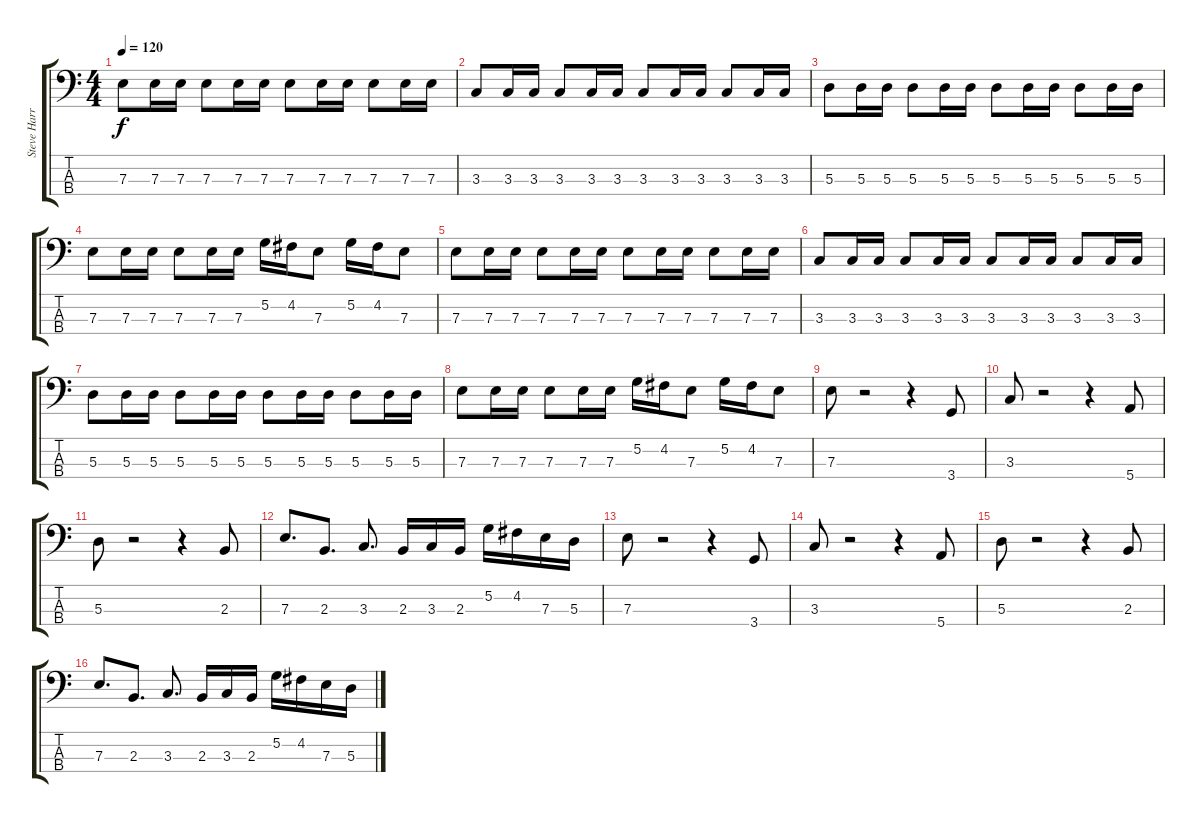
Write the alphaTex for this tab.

\track ("Steve Harris" "Steve Harr") {instrument slapbass2}
\staff {score tabs}
\tuning (G2 D2 A1 E1) {hide}
\ts (4 4)
\tempo 120
\clef f4
\ks c
7.3.8{dy f} 7.3.16 7.3.16 7.3.8 7.3.16 7.3.16 7.3.8 7.3.16 7.3.16 7.3.8 7.3.16 7.3.16 |
3.3.8 3.3.16 3.3.16 3.3.8 3.3.16 3.3.16 3.3.8 3.3.16 3.3.16 3.3.8 3.3.16 3.3.16 |
5.3.8 5.3.16 5.3.16 5.3.8 5.3.16 5.3.16 5.3.8 5.3.16 5.3.16 5.3.8 5.3.16 5.3.16 |
7.3.8 7.3.16 7.3.16 7.3.8 7.3.16 7.3.16 5.2.16 4.2.16 7.3.8 5.2.16 4.2.16 7.3.8 |
7.3.8 7.3.16 7.3.16 7.3.8 7.3.16 7.3.16 7.3.8 7.3.16 7.3.16 7.3.8 7.3.16 7.3.16 |
3.3.8 3.3.16 3.3.16 3.3.8 3.3.16 3.3.16 3.3.8 3.3.16 3.3.16 3.3.8 3.3.16 3.3.16 |
5.3.8 5.3.16 5.3.16 5.3.8 5.3.16 5.3.16 5.3.8 5.3.16 5.3.16 5.3.8 5.3.16 5.3.16 |
7.3.8 7.3.16 7.3.16 7.3.8 7.3.16 7.3.16 5.2.16 4.2.16 7.3.8 5.2.16 4.2.16 7.3.8 |
7.3.8 r.2 r.4 3.4.8 |
3.3.8 r.2 r.4 5.4.8 |
5.3.8 r.2 r.4 2.3.8 |
7.3.8{d} 2.3.8{d} 3.3.8{d} 2.3.16 3.3.16 2.3.16 5.2.16 4.2.16 7.3.16 5.3.16 |
7.3.8 r.2 r.4 3.4.8 |
3.3.8 r.2 r.4 5.4.8 |
5.3.8 r.2 r.4 2.3.8 |
7.3.8{d} 2.3.8{d} 3.3.8{d} 2.3.16 3.3.16 2.3.16 5.2.16 4.2.16 7.3.16 5.3.16
